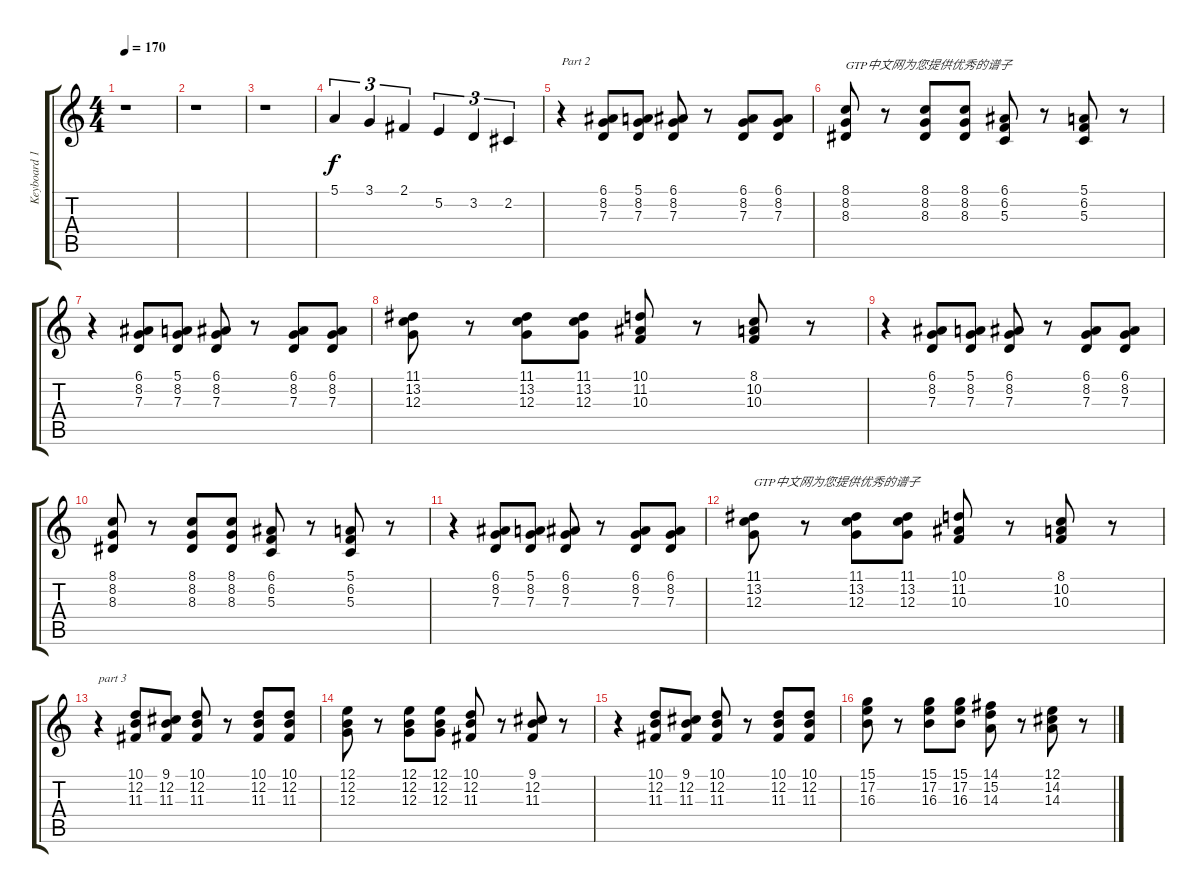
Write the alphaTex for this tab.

\track ("Keyboard 1." "Keyboard 1") {instrument stringensemble1}
\staff {score tabs}
\tuning (E4 B3 G3 D3 A2 E2) {hide}
\ts (4 4)
\tempo 170
\clef g2
\ks c
r.1{dy f} |
r.1 |
r.1 |
5.1.4{tu (3 2)} 3.1.4{tu (3 2)} 2.1.4{tu (3 2)} 5.2.4{tu (3 2)} 3.2.4{tu (3 2)} 2.2.4{tu (3 2)} |
r.4{txt "Part 2"} (6.1 8.2 7.3).8 (5.1 8.2 7.3).8 (6.1 8.2 7.3).8 r.8 (6.1 8.2 7.3).8 (6.1 8.2 7.3).8 |
(8.1 8.2 8.3).8{txt "GTP中文网为您提供优秀的谱子"} r.8 (8.1 8.2 8.3).8 (8.1 8.2 8.3).8 (6.1 6.2 5.3).8 r.8 (5.1 6.2 5.3).8 r.8 |
r.4 (6.1 8.2 7.3).8 (5.1 8.2 7.3).8 (6.1 8.2 7.3).8 r.8 (6.1 8.2 7.3).8 (6.1 8.2 7.3).8 |
(11.1 13.2 12.3).8 r.8 (11.1 13.2 12.3).8 (11.1 13.2 12.3).8 (10.1 11.2 10.3).8 r.8 (8.1 10.2 10.3).8 r.8 |
r.4 (6.1 8.2 7.3).8 (5.1 8.2 7.3).8 (6.1 8.2 7.3).8 r.8 (6.1 8.2 7.3).8 (6.1 8.2 7.3).8 |
(8.1 8.2 8.3).8 r.8 (8.1 8.2 8.3).8 (8.1 8.2 8.3).8 (6.1 6.2 5.3).8 r.8 (5.1 6.2 5.3).8 r.8 |
r.4 (6.1 8.2 7.3).8 (5.1 8.2 7.3).8 (6.1 8.2 7.3).8 r.8 (6.1 8.2 7.3).8 (6.1 8.2 7.3).8 |
(11.1 13.2 12.3).8{txt "GTP中文网为您提供优秀的谱子"} r.8 (11.1 13.2 12.3).8 (11.1 13.2 12.3).8 (10.1 11.2 10.3).8 r.8 (8.1 10.2 10.3).8 r.8 |
r.4{txt "part 3"} (10.1 12.2 11.3).8 (9.1 12.2 11.3).8 (10.1 12.2 11.3).8 r.8 (10.1 12.2 11.3).8 (10.1 12.2 11.3).8 |
(12.1 12.2 12.3).8 r.8 (12.1 12.2 12.3).8 (12.1 12.2 12.3).8 (10.1 12.2 11.3).8 r.8 (9.1 12.2 11.3).8 r.8 |
r.4 (10.1 12.2 11.3).8 (9.1 12.2 11.3).8 (10.1 12.2 11.3).8 r.8 (10.1 12.2 11.3).8 (10.1 12.2 11.3).8 |
(15.1 17.2 16.3).8 r.8 (15.1 17.2 16.3).8 (15.1 17.2 16.3).8 (14.1 15.2 14.3).8 r.8 (12.1 14.2 14.3).8 r.8
